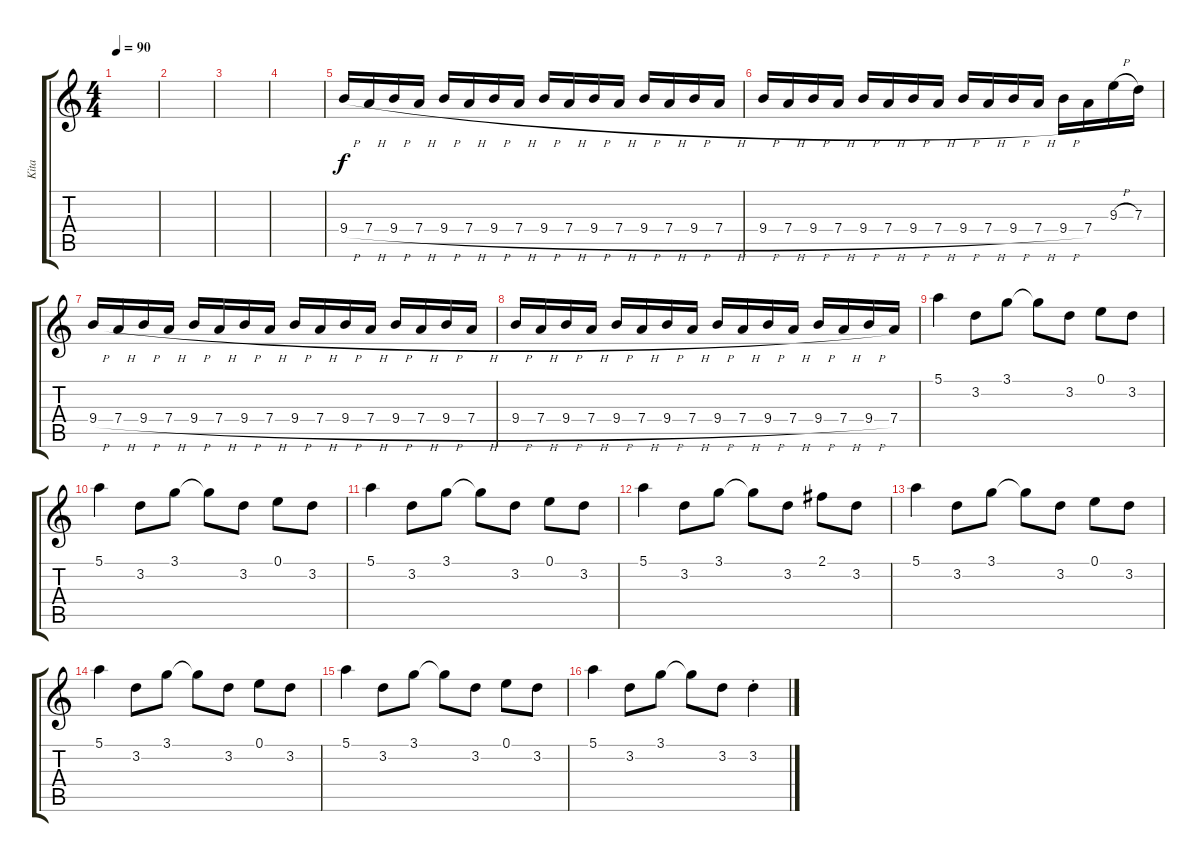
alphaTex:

\track ("Kita" "Kita") {instrument overdrivenguitar}
\staff {score tabs}
\tuning (E4 B3 G3 D3 A2 E2) {hide}
\ts (4 4)
\tempo 90
\clef g2
\ks c
|
|
|
|
9.4{h}.16 7.4{h}.16 9.4{h}.16 7.4{h}.16 9.4{h}.16 7.4{h}.16 9.4{h}.16 7.4{h}.16 9.4{h}.16 7.4{h}.16 9.4{h}.16 7.4{h}.16 9.4{h}.16 7.4{h}.16 9.4{h}.16 7.4{h}.16 |
9.4{h}.16 7.4{h}.16 9.4{h}.16 7.4{h}.16 9.4{h}.16 7.4{h}.16 9.4{h}.16 7.4{h}.16 9.4{h}.16 7.4{h}.16 9.4{h}.16 7.4{h}.16 9.4{h}.16 7.4.16 9.3{h}.16 7.3.16 |
9.4{h}.16 7.4{h}.16 9.4{h}.16 7.4{h}.16 9.4{h}.16 7.4{h}.16 9.4{h}.16 7.4{h}.16 9.4{h}.16 7.4{h}.16 9.4{h}.16 7.4{h}.16 9.4{h}.16 7.4{h}.16 9.4{h}.16 7.4{h}.16 |
9.4{h}.16 7.4{h}.16 9.4{h}.16 7.4{h}.16 9.4{h}.16 7.4{h}.16 9.4{h}.16 7.4{h}.16 9.4{h}.16 7.4{h}.16 9.4{h}.16 7.4{h}.16 9.4{h}.16 7.4{h}.16 9.4{h}.16 7.4.16 |
5.1.4 3.2.8 3.1.8 3.1{t}.8 3.2.8 0.1.8 3.2.8 |
5.1.4 3.2.8 3.1.8 3.1{t}.8 3.2.8 0.1.8 3.2.8 |
5.1.4 3.2.8 3.1.8 3.1{t}.8 3.2.8 0.1.8 3.2.8 |
5.1.4 3.2.8 3.1.8 3.1{t}.8 3.2.8 2.1.8 3.2.8 |
5.1.4 3.2.8 3.1.8 3.1{t}.8 3.2.8 0.1.8 3.2.8 |
5.1.4 3.2.8 3.1.8 3.1{t}.8 3.2.8 0.1.8 3.2.8 |
5.1.4 3.2.8 3.1.8 3.1{t}.8 3.2.8 0.1.8 3.2.8 |
5.1.4 3.2.8 3.1.8 3.1{t}.8 3.2.8 3.2{st}.4
